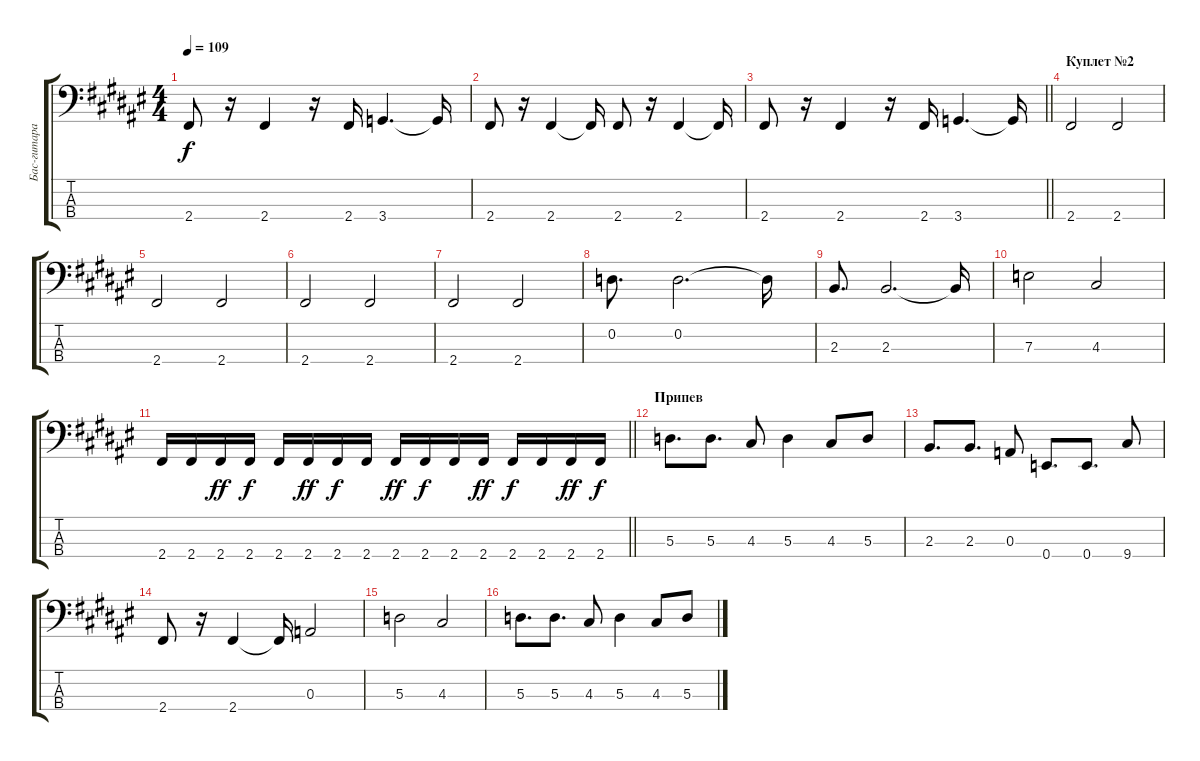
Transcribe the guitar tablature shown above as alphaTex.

\track ("Бас-гитара (С.Марков)" "Бас-гитара") {instrument electricbasspick}
\staff {score tabs}
\tuning (G2 D2 A1 E1) {hide}
\ts (4 4)
\tempo 109
\clef f4
\ks f#
2.4.8{dy f} r.16 2.4.4 r.16 2.4.16 3.4.4{d} 3.4{t}.16 |
2.4.8 r.16 2.4.4 2.4{t}.16 2.4.8 r.16 2.4.4 2.4{t}.16 |
\barLineRight lightlight
2.4.8 r.16 2.4.4 r.16 2.4.16 3.4.4{d} 3.4{t}.16 |
\section ("" "Куплет №2")
2.4.2 2.4.2 |
2.4.2 2.4.2 |
2.4.2 2.4.2 |
2.4.2 2.4.2 |
0.2.8{d} 0.2.2{d} 0.2{t}.16 |
2.3.8{d} 2.3.2{d} 2.3{t}.16 |
7.3.2 4.3.2 |
\barLineRight lightlight
2.4.16 2.4.16 2.4.16{dy ff} 2.4.16{dy f} 2.4.16 2.4.16{dy ff} 2.4.16{dy f} 2.4.16 2.4.16{dy ff} 2.4.16{dy f} 2.4.16 2.4.16{dy ff} 2.4.16{dy f} 2.4.16 2.4.16{dy ff} 2.4.16{dy f} |
\section ("" "Припев")
5.3.8{d} 5.3.8{d} 4.3.8 5.3.4 4.3.8 5.3.8 |
2.3.8{d} 2.3.8{d} 0.3.8 0.4.8{d} 0.4.8{d} 9.4.8 |
2.4.8 r.16 2.4.4 2.4{t}.16 0.3.2 |
5.3.2 4.3.2 |
5.3.8{d} 5.3.8{d} 4.3.8 5.3.4 4.3.8 5.3.8
